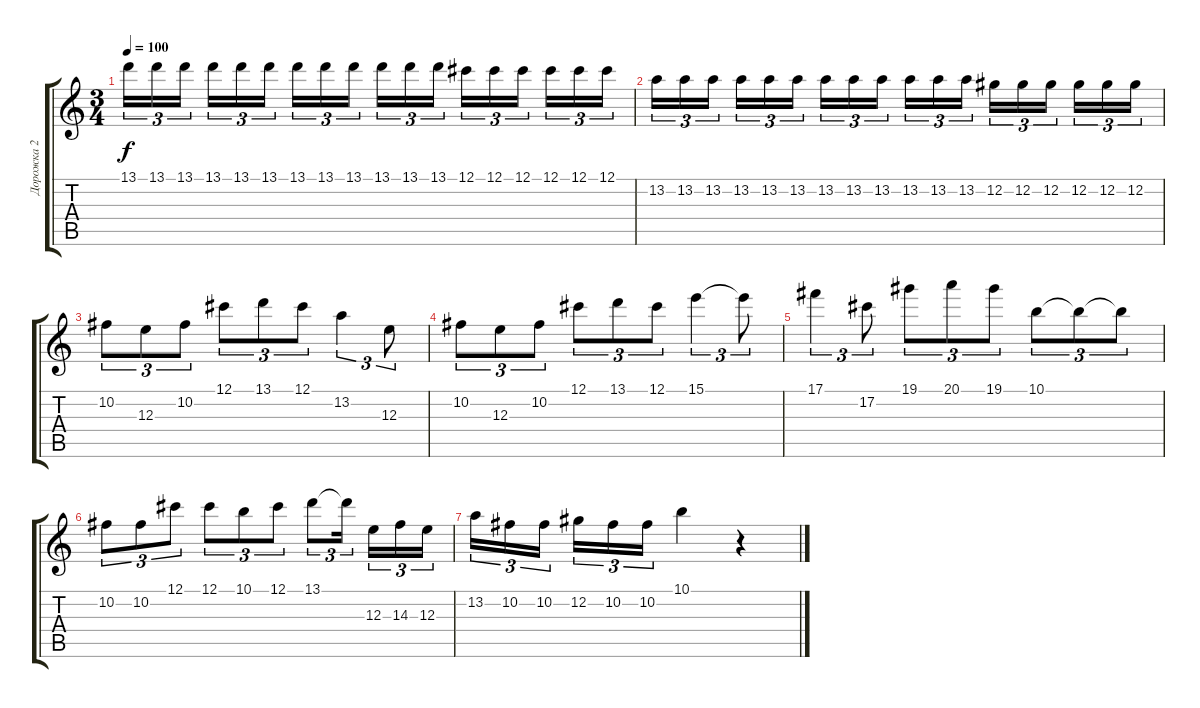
\track ("Дорожка 2" "Дорожка 2") {instrument distortionguitar}
\staff {score tabs}
\tuning (Db4 Ab3 E3 B2 Gb2 B1) {hide}
\ts (3 4)
\tempo 100
\clef g2
\ks c
13.1.16{tu (3 2) dy f} 13.1.16{tu (3 2)} 13.1.16{tu (3 2) beam splitsecondary} 13.1.16{tu (3 2)} 13.1.16{tu (3 2)} 13.1.16{tu (3 2)} 13.1.16{tu (3 2)} 13.1.16{tu (3 2)} 13.1.16{tu (3 2) beam splitsecondary} 13.1.16{tu (3 2)} 13.1.16{tu (3 2)} 13.1.16{tu (3 2)} 12.1.16{tu (3 2)} 12.1.16{tu (3 2)} 12.1.16{tu (3 2) beam splitsecondary} 12.1.16{tu (3 2)} 12.1.16{tu (3 2)} 12.1.16{tu (3 2)} |
13.2.16{tu (3 2)} 13.2.16{tu (3 2)} 13.2.16{tu (3 2) beam splitsecondary} 13.2.16{tu (3 2)} 13.2.16{tu (3 2)} 13.2.16{tu (3 2)} 13.2.16{tu (3 2)} 13.2.16{tu (3 2)} 13.2.16{tu (3 2) beam splitsecondary} 13.2.16{tu (3 2)} 13.2.16{tu (3 2)} 13.2.16{tu (3 2)} 12.2.16{tu (3 2)} 12.2.16{tu (3 2)} 12.2.16{tu (3 2) beam splitsecondary} 12.2.16{tu (3 2)} 12.2.16{tu (3 2)} 12.2.16{tu (3 2)} |
10.2.8{tu (3 2)} 12.3.8{tu (3 2)} 10.2.8{tu (3 2)} 12.1.8{tu (3 2)} 13.1.8{tu (3 2)} 12.1.8{tu (3 2)} 13.2.4{tu (3 2)} 12.3.8{tu (3 2)} |
10.2.8{tu (3 2)} 12.3.8{tu (3 2)} 10.2.8{tu (3 2)} 12.1.8{tu (3 2)} 13.1.8{tu (3 2)} 12.1.8{tu (3 2)} 15.1.4{tu (3 2)} 15.1{t}.8{tu (3 2)} |
17.1.4{tu (3 2)} 17.2.8{tu (3 2)} 19.1.8{tu (3 2)} 20.1.8{tu (3 2)} 19.1.8{tu (3 2)} 10.1.8{tu (3 2)} 10.1{t}.8{tu (3 2)} 10.1{t}.8{tu (3 2)} |
10.2.8{tu (3 2)} 10.2.8{tu (3 2)} 12.1.8{tu (3 2)} 12.1.8{tu (3 2)} 10.1.8{tu (3 2)} 12.1.8{tu (3 2)} 13.1.8{tu (3 2)} 13.1{t}.16{tu (3 2) beam splitsecondary} 12.3.16{tu (3 2)} 14.3.16{tu (3 2)} 12.3.16{tu (3 2)} |
13.2.16{tu (3 2)} 10.2.16{tu (3 2)} 10.2.16{tu (3 2) beam splitsecondary} 12.2.16{tu (3 2)} 10.2.16{tu (3 2)} 10.2.16{tu (3 2)} 10.1.4 r.4
